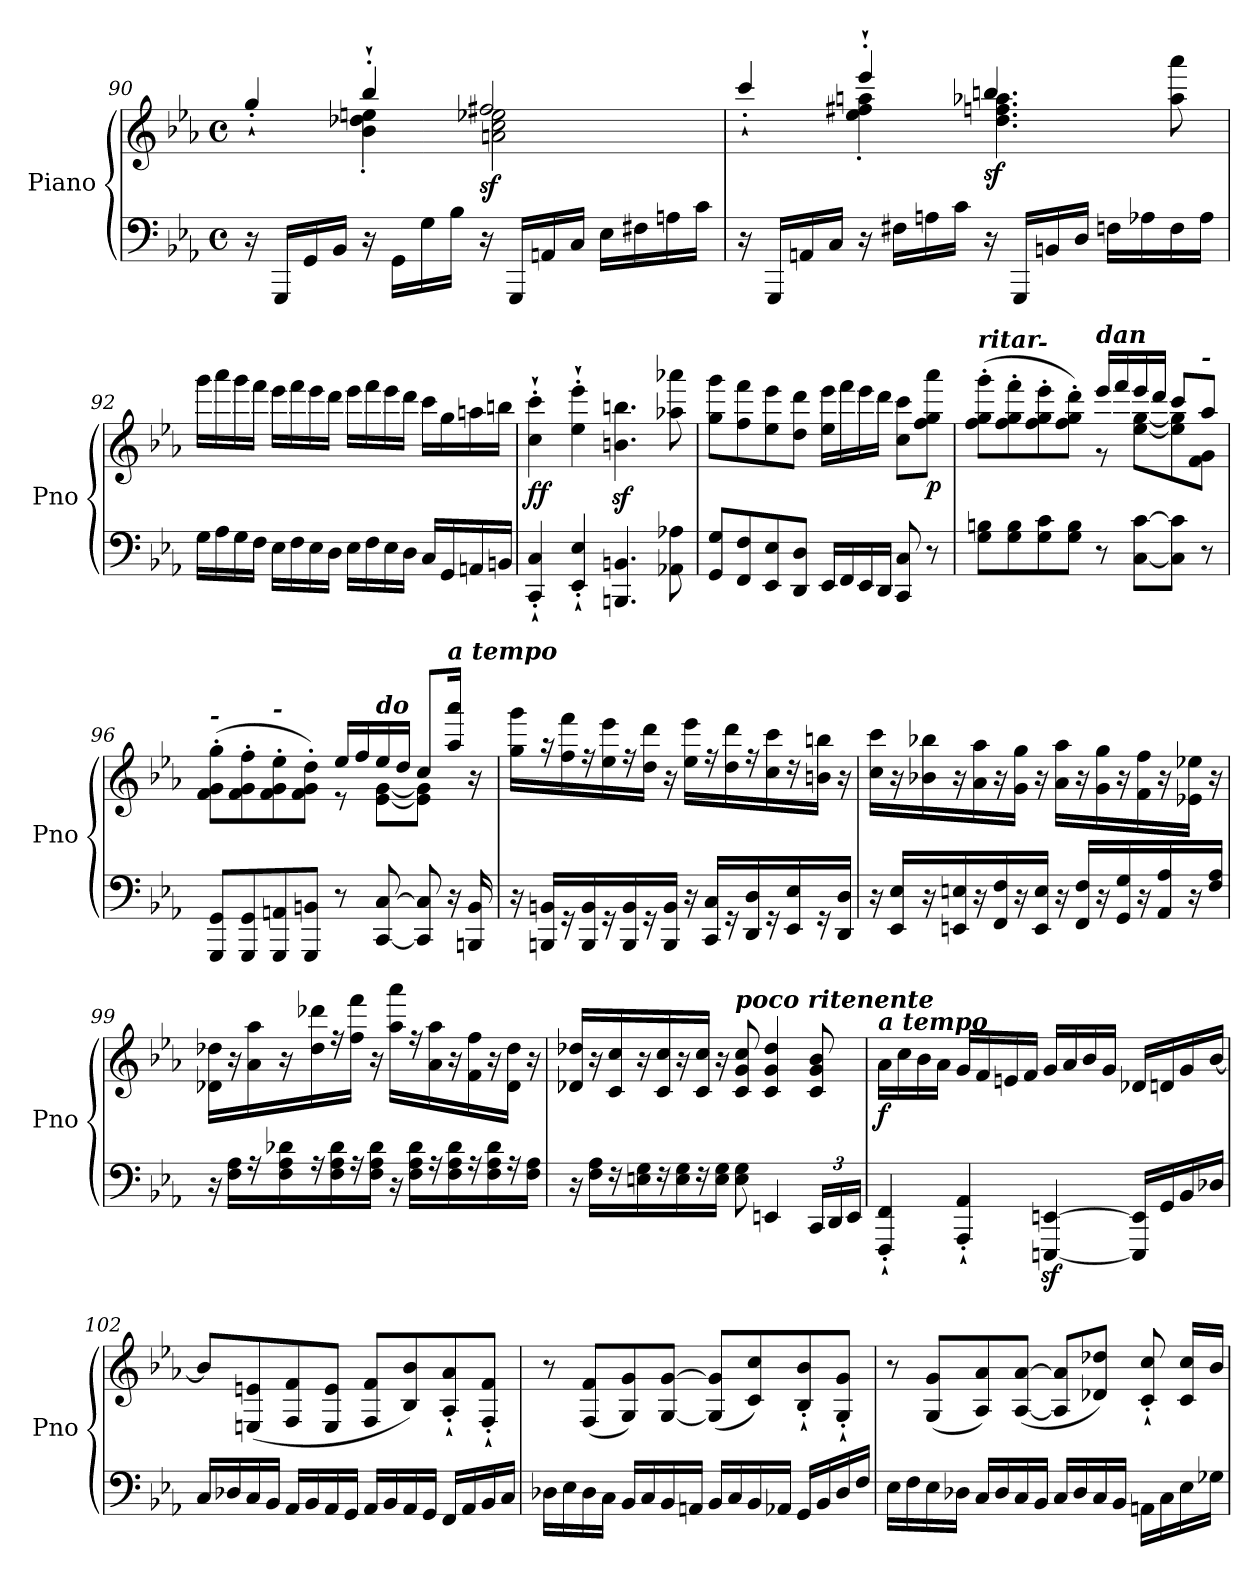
**kern	**kern	**dynam
*part1	*part1	*part1
*staff2	*staff1	*staff1/2
*I"Piano	*	*
*I'Pno	*	*
*clefF4	*clefG2	*
*k[b-e-a-]	*k[b-e-a-]	*
*M4/4	*M4/4	*
*met(c)	*met(c)	*
=90	=90	=90
*	*^	*
16r	4gg'`/	4ryy	.
16GGG/LL	.	.	.
16GG/	.	.	.
16BB-/JJ	.	.	.
16r	4bb-'`/	4b-\' 4dd-X\' 4een\'	.
16GG\LL	.	.	.
16G\	.	.	.
16B-\JJ	.	.	.
!	!	!	!LO:DY:b
16r	2ff#X/	2an\ 2cc\ 2ee-X\	sf
16GGG/LL	.	.	.
16AAn/	.	.	.
16C/JJ	.	.	.
16E-\LL	.	.	.
16F#X\	.	.	.
16An\	.	.	.
16c\JJ	.	.	.
!!LO:LB:g=z
=91	=91	=91	=91
*	*	*^	*
16r	4ccc'`/	4ryy	2ryy	.
16GGG/LL	.	.	.	.
16AAn/	.	.	.	.
16C/JJ	.	.	.	.
16r	4eee-'`/	4ee-\' 4ff#X\' 4aan\'	.	.
16F#X\LL	.	.	.	.
16An\	.	.	.	.
16c\JJ	.	.	.	.
!	!	!	!	!LO:DY:b
16r	4.bbn/	2ryy	4.dd\ 4.ffn\ 4.aa-X\	sf
16GGG/LL	.	.	.	.
16BBn/	.	.	.	.
16D/JJ	.	.	.	.
16Fn\LL	.	.	.	.
16A-X\	.	.	.	.
16F\	8aa-\ 8aaa-\	.	8ryy	.
16A-\JJ	.	.	.	.
*	*v	*v	*v	*
=92	=92	=92
16G\LL	16ggg\LL	.
16A-\	16aaa-\	.
16G\	16ggg\	.
16F\JJ	16fff\JJ	.
16E-\LL	16eee-\LL	.
16F\	16fff\	.
16E-\	16eee-\	.
16D\JJ	16ddd\JJ	.
16E-\LL	16eee-\LL	.
16F\	16fff\	.
16E-\	16eee-\	.
16D\JJ	16ddd\JJ	.
16C/LL	16ccc\LL	.
16GG/	16gg\	.
16AAn/	16aan\	.
16BBn/JJ	16bbn\JJ	.
!!LO:LB:g=z
=93	=93	=93
!	!	!LO:DY:b
4CC/'` 4C/'`	4cc\'` 4ccc\'`	ff
4EE-/'` 4E-/'`	4ee-\'` 4eee-\'`	.
4.BBBn/ 4.BBn/	4.bn\z< 4.bbn\z<	.
8AA-X\ 8A-X\	8aa-X\ 8aaa-X\	.
=94	=94	=94
8GG/ 8G/L	8gg\ 8ggg\L	.
8FF/ 8F/	8ff\ 8fff\	.
8EE-/ 8E-/	8ee-\ 8eee-\	.
8DD/ 8D/J	8dd\ 8ddd\J	.
16EE-/LL	16ee-\ 16eee-\LL	.
16FF/	16fff\	.
16EE-/	16eee-\	.
16DD/JJ	16ddd\JJ	.
8CC/ 8C/	8cc\ 8ccc\L	.
!	!	!LO:DY:b
8r	8ff\ 8gg\ 8aaa-\J	p
=95	=95	=95
*	*^	*
!	!LO:TX:a:Bi:t=ritar	!	!
8G\ 8Bn\L	(>8ff\' 8gg\' 8ggg\'L	2ryy	.
8G\ 8B\	8ff\' 8gg\' 8fff\'	.	.
!	!LO:TX:a:Bi:t=-	!	!
8G\ 8c\	8ff\' 8gg\' 8eee-\'	.	.
8G\ 8B\J	8ff\' 8gg\' 8ddd\'J)	.	.
!	!LO:TX:a:Bi:t=dan	!	!
8r	16eee-/LL	8r	.
.	16fff/	.	.
[8C\ [8c\L	16eee-/	[8ee-\ [8gg\L	.
.	16ddd/JJ	.	.
8C\] 8c\]J	8ccc/L	8ee-\] 8gg\]	.
!	!LO:TX:a:Bi:t=-	!	!
8r	8aa-/J	8f\ 8g\J	.
!!LO:LB:g=z	!!
=96	=96	=96	=96
!	!LO:TX:a:Bi:t=-	!	!
8GGG/ 8GG/L	(>8f\' 8g\' 8gg\'L	2ryy	.
8GGG/ 8GG/	8f\' 8g\' 8ff\'	.	.
!	!LO:TX:a:Bi:t=-	!	!
8GGG/ 8AAn/	8f\' 8g\' 8ee-\'	.	.
8GGG/ 8BBn/J	8f\' 8g\' 8dd\'J)	.	.
8r	16ee-/LL	8r	.
.	16ff/	.	.
!	!LO:TX:a:Bi:t=do	!	!
[8CC/ [8C/	16ee-/	[8e-\ [8g\L	.
.	16dd/JJ	.	.
8CC/] 8C/]	8cc/L	8e-\] 8g\]J	.
!	!LO:TX:a:Bi:t=a tempo	!	!
!	!	!	!LO:DY:b=2
16r	16aa-/ 16aaa-/Jk	8ryy	other-dynamics
16BBBn/ 16BB/	16r	.	.
*	*v	*v	*
=97	=97	=97
16r	16gg\ 16ggg\LL	.
16BBBn/ 16BBn/LL	16r	.
16r	16ff\ 16fff\	.
16BBB/ 16BB/	16r	.
16r	16ee-\ 16eee-\	.
16BBB/ 16BB/	16r	.
16r	16dd\ 16ddd\JJ	.
16BBB/ 16BB/JJ	16r	.
16r	16ee-\ 16eee-\LL	.
16CC/ 16C/LL	16r	.
16r	16dd\ 16ddd\	.
16DD/ 16D/	16r	.
16r	16cc\ 16ccc\	.
16EE-/ 16E-/	16r	.
16r	16bn\ 16bbn\JJ	.
16DD/ 16D/JJ	16r	.
!!LO:PB:g=z
=98	=98	=98
16r	16cc\ 16ccc\LL	.
16EE-/ 16E-/LL	16r	.
16r	16b-X\ 16bb-X\	.
16EEn/ 16En/	16r	.
16r	16a-\ 16aa-\	.
16FF/ 16F/	16r	.
16r	16g\ 16gg\JJ	.
16EE/ 16E/JJ	16r	.
16r	16a-\ 16aa-\LL	.
16FF/ 16F/LL	16r	.
16r	16g\ 16gg\	.
16GG/ 16G/	16r	.
16r	16f\ 16ff\	.
16AA-/ 16A-/	16r	.
16r	16e-X\ 16ee-X\JJ	.
16F/ 16A-/JJ	16r	.
=99	=99	=99
16r	16d-X\ 16dd-X\LL	.
16F\ 16A-\LL	16r	.
16r	16a-\ 16aa-\	.
16F\ 16A-\ 16d-X\	16r	.
16r	16dd-\ 16ddd-X\	.
16F\ 16A-\ 16d-\	16r	.
16r	16ff\ 16fff\JJ	.
16F\ 16A-\ 16d-\JJ	16r	.
16r	16aa-\ 16aaa-\LL	.
16F\ 16A-\ 16d-\LL	16r	.
16r	16a-\ 16aa-\	.
16F\ 16A-\ 16d-\	16r	.
16r	16f\ 16ff\	.
16F\ 16A-\ 16d-\	16r	.
16r	16d-\ 16dd-\JJ	.
16F\ 16A-\JJ	16r	.
!!LO:LB:g=z
=100	=100	=100
!	!	!LO:DY:b
16r	16d-X/ 16dd-X/LL	other-dynamics
16F\ 16A-\LL	16r	.
16r	16c/ 16cc/	.
16En\ 16G\	16r	.
16r	16c/ 16cc/	.
16E\ 16G\	16r	.
16r	16c/ 16cc/JJ	.
16E\ 16G\JJ	16r	.
!	!LO:TX:a:Bi:t=poco ritenente	!
!	!	!LO:DY:b
8E\ 8G\	8c/ 8g/ 8cc/	other-dynamics
4EEn/	4c/ 4g/ 4dd-/	.
*Xbrackettup	*	*
24CC/LL	8c/ 8g/ 8b-/	.
24DD/	.	.
24EE/JJ	.	.
=101	=101	=101
!	!LO:TX:a:Bi:t=a tempo	!
!	!	!LO:DY:b
4FFF/'` 4FF/'`	16a-\LL	f
.	16cc\	.
.	16b-\	.
.	16a-\JJ	.
4AAA-/'` 4AA-/'`	16g/LL	.
.	16f/	.
.	16en/	.
.	16f/JJ	.
[4EEEn/z< [4EEn/z<	16g/LL	.
.	16a-/	.
.	16b-/	.
.	16g/JJ	.
16EEE/] 16EE/]LL	16d-X/LL	.
16GG/	16dn/	.
16BB-/	16g/	.
16D-X/JJ	[16b-/JJ	.
!!LO:LB:g=z
=102	=102	=102
16C/LL	8b-/L]	.
16D-X/	.	.
16C/	(>8En/ 8en/	.
16BB-/JJ	.	.
16AA-/LL	8F/ 8f/	.
16BB-/	.	.
16AA-/	8E/ 8e/J	.
16GG/JJ	.	.
16AA-/LL	8F/ 8f/L	.
16BB-/	.	.
16AA-/	8B-/ 8b-/)	.
16GG/JJ	.	.
16FF/LL	8A-/'` 8a-/'`	.
16AA-/	.	.
16BB-/	8F/'` 8f/'`J	.
16C/JJ	.	.
=103	=103	=103
16D-X\LL	8r	.
16E-\	.	.
16D-\	(<8F/ 8f/L	.
16C\JJ	.	.
16BB-/LL	8G/ 8g/)	.
16C/	.	.
16BB-/	[8G/ [8g/J	.
16AAn/JJ	.	.
16BB-/LL	(<8G/] 8g/]L	.
16C/	.	.
16BB-/	8c/ 8cc/)	.
16AA-X/JJ	.	.
16GG/LL	8B-/'` 8b-/'`	.
16BB-/	.	.
16D-/	8G/'` 8g/'`J	.
16F/JJ	.	.
!!LO:LB:g=z
=104	=104	=104
16E-\LL	8r	.
16F\	.	.
16E-\	(<8G/ 8g/L	.
16D-X\JJ	.	.
16C/LL	8A-/ 8a-/)	.
16D-/	.	.
16C/	(<[8A-/ [8a-/J	.
16BB-/JJ	.	.
16C/LL	8A-/] 8a-/]L	.
16D-/	.	.
16C/	8d-X/ 8dd-X/J)	.
16BB-/JJ	.	.
16AAn\LL	8c/'` 8cc/'`	.
16C\	.	.
16E-\	16c/ 16cc/LL	.
16G-X\JJ	16b-/JJ	.
=	=	=
*-	*-	*-
